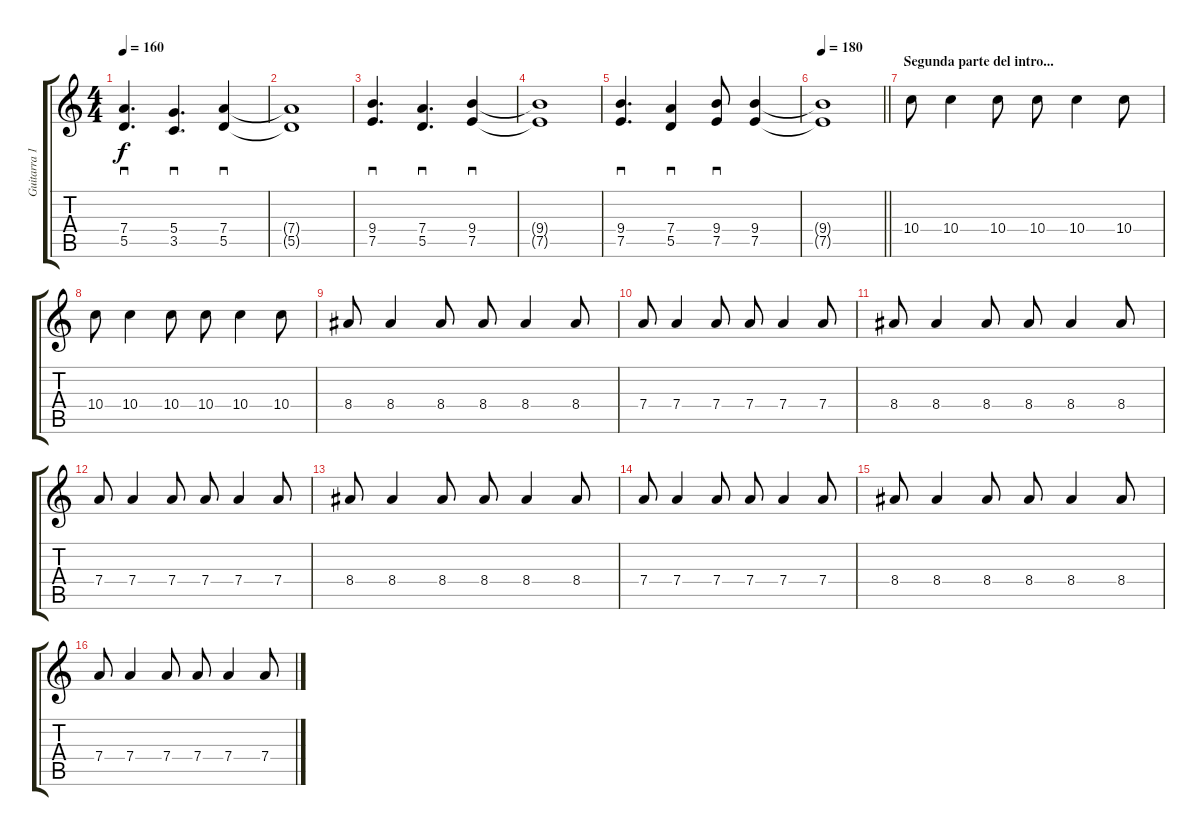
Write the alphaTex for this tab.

\track ("Guitarra 1" "Guitarra 1") {instrument distortionguitar}
\staff {score tabs}
\tuning (E4 B3 G3 D3 A2 E2) {hide}
\ts (4 4)
\tempo 160
\clef g2
\ks c
(7.4 5.5).4{d sd dy f} (5.4 3.5).4{d sd} (7.4 5.5).4{sd} |
(7.4{t} 5.5{t}).1 |
(9.4 7.5).4{d sd} (7.4 5.5).4{d sd} (9.4 7.5).4{sd} |
(9.4{t} 7.5{t}).1 |
(9.4 7.5).4{d sd} (7.4 5.5).4{sd} (9.4 7.5).8{sd} (9.4 7.5).4 |
\tempo 180
\barLineRight lightlight
(9.4{t} 7.5{t}).1 |
\section ("" "Segunda parte del intro...")
10.4.8{volume 15} 10.4.4 10.4.8 10.4.8 10.4.4 10.4.8 |
10.4.8 10.4.4 10.4.8 10.4.8 10.4.4 10.4.8 |
8.4.8 8.4.4 8.4.8 8.4.8 8.4.4 8.4.8 |
7.4.8 7.4.4 7.4.8 7.4.8 7.4.4 7.4.8 |
8.4.8 8.4.4 8.4.8 8.4.8 8.4.4 8.4.8 |
7.4.8 7.4.4 7.4.8 7.4.8 7.4.4 7.4.8 |
8.4.8 8.4.4 8.4.8 8.4.8 8.4.4 8.4.8 |
7.4.8 7.4.4 7.4.8 7.4.8 7.4.4 7.4.8 |
8.4.8 8.4.4 8.4.8 8.4.8 8.4.4 8.4.8 |
7.4.8 7.4.4 7.4.8 7.4.8 7.4.4 7.4.8
